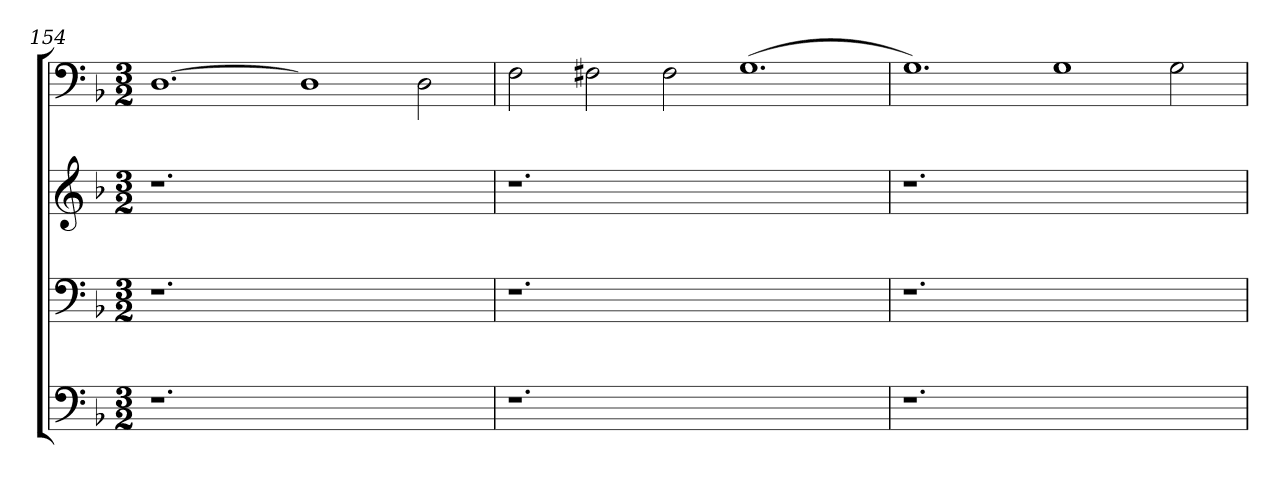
**kern	**kern	**kern	**kern
*part4	*part3	*part2	*part1
*staff4	*staff3	*staff2	*staff1
*clefF4	*clefF4	*clefG2	*clefF4
*k[b-]	*k[b-]	*k[b-]	*k[b-]
*F:	*F:	*F:	*F:
*M3/2	*M3/2	*M3/2	*M3/2
=154	=154	=154	=154
1.r	1.r	1.r	[<1.D
1.ryy	1.ryy	1.ryy	1D]
.	.	.	2D\
=155	=155	=155	=155
1.r	1.r	1.r	2F\
.	.	.	2F#X\
.	.	.	2F#\
1.ryy	1.ryy	1.ryy	(>1.G
=156	=156	=156	=156
1.r	1.r	1.r	1.G)
1.ryy	1.ryy	1.ryy	1G
.	.	.	2G\
=	=	=	=
*-	*-	*-	*-
